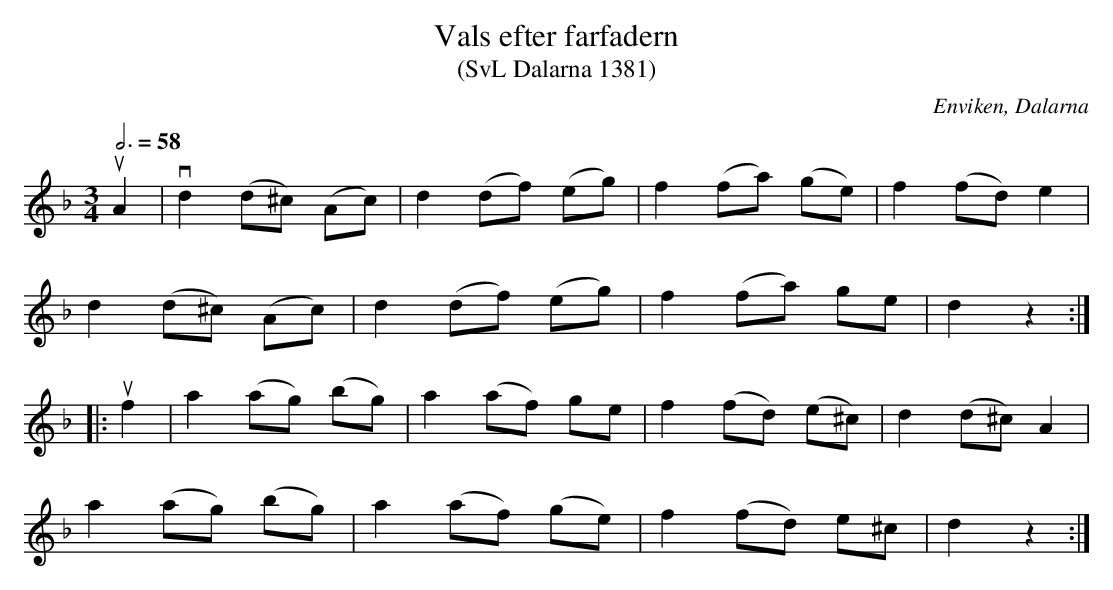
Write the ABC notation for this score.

X:1
T:Vals efter farfadern
T:(SvL Dalarna 1381)
O:Enviken, Dalarna
M:3/4
L:1/8
Q:3/4=58
K:Dm
uA2|vd2 (d^c) (Ac)|d2 (df) (eg)|f2 (fa) (ge)|f2 (fd) e2|
d2 (d^c) (Ac)|d2 (df) (eg)|f2 (fa) ge|d2 z2:|
|:uf2|a2 (ag) (bg)|a2 (af) ge|f2 (fd) (e^c)|d2 (d^c) A2|
a2 (ag) (bg)|a2 (af) (ge)|f2 (fd) e^c|d2 z2:|
